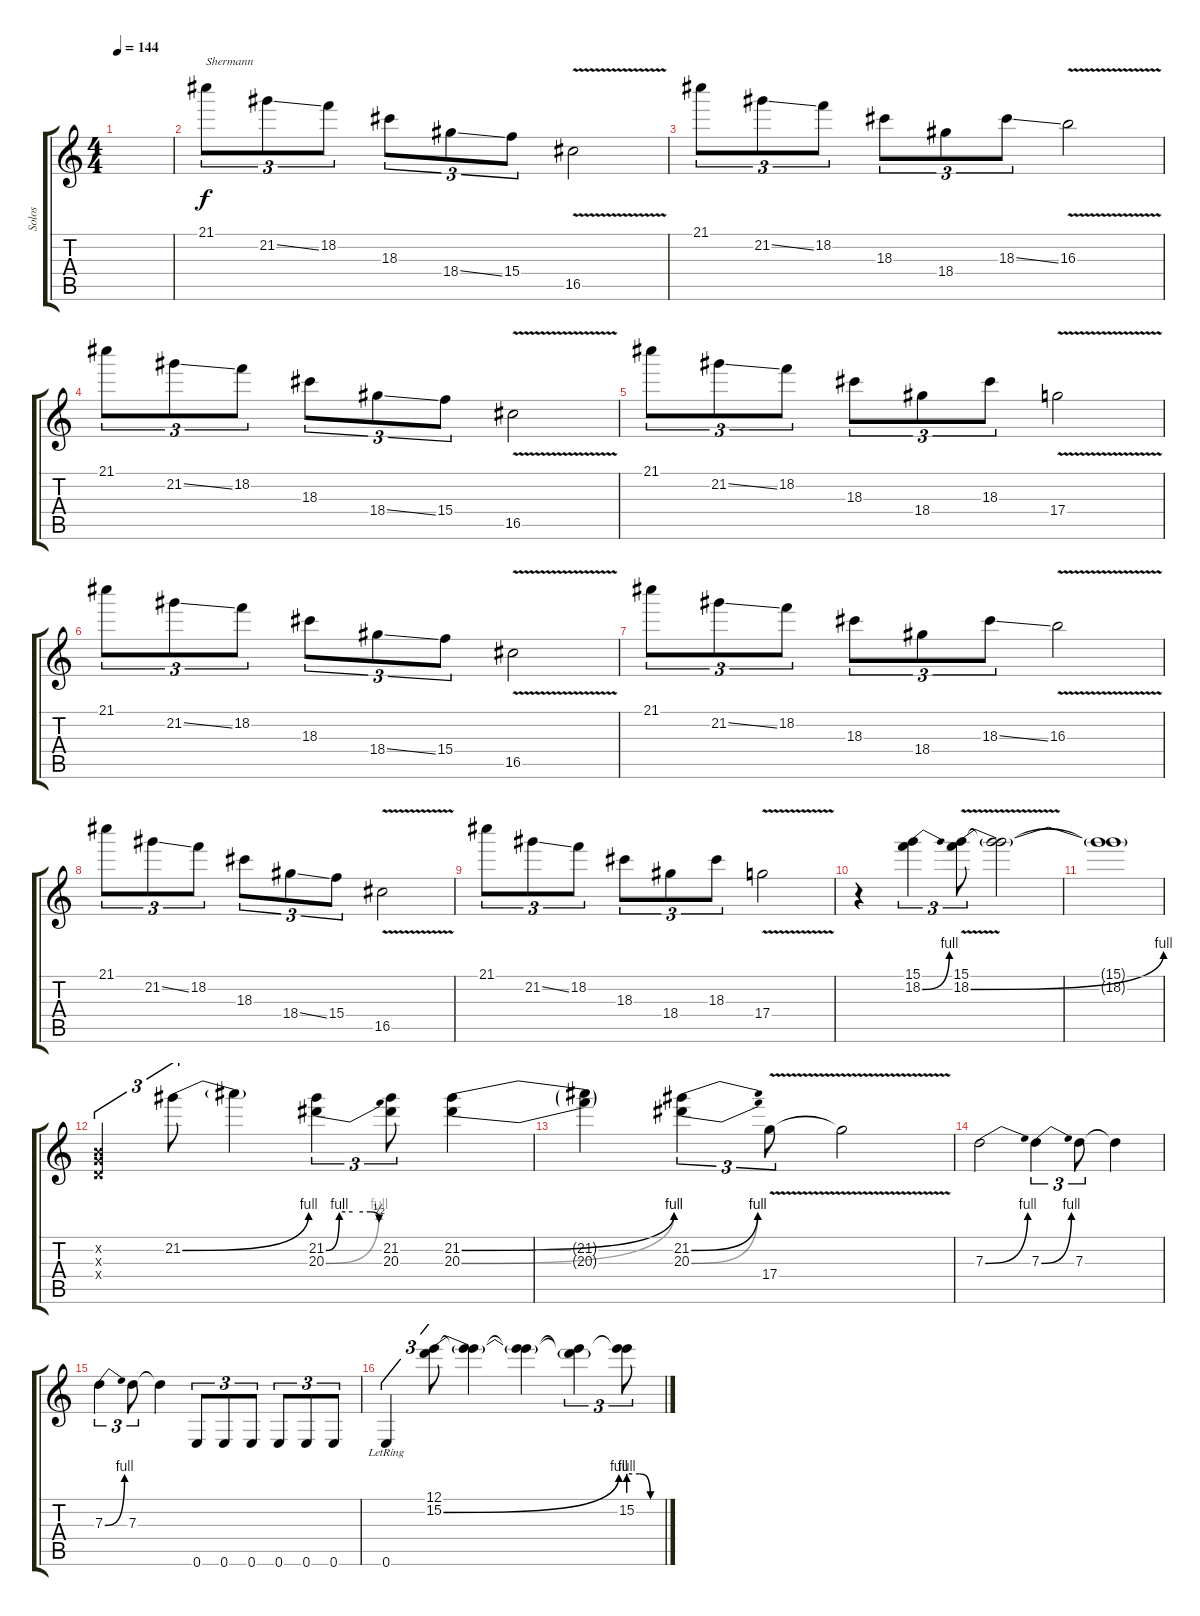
\track ("Solos" "Solos") {instrument overdrivenguitar}
\staff {score tabs}
\tuning (E4 B3 G3 D3 A2 E2) {hide}
\ts (4 4)
\tempo 144
\clef g2
\ks c
|
21.1.8{tu (3 2) txt "Shermann" instrument overdrivenguitar} 21.2{ss}.8{tu (3 2)} 18.2.8{tu (3 2)} 18.3.8{tu (3 2)} 18.4{ss}.8{tu (3 2)} 15.4.8{tu (3 2)} 16.5{v}.2 |
21.1.8{tu (3 2)} 21.2{ss}.8{tu (3 2)} 18.2.8{tu (3 2)} 18.3.8{tu (3 2)} 18.4.8{tu (3 2)} 18.3{ss}.8{tu (3 2)} 16.3{v}.2 |
21.1.8{tu (3 2)} 21.2{ss}.8{tu (3 2)} 18.2.8{tu (3 2)} 18.3.8{tu (3 2)} 18.4{ss}.8{tu (3 2)} 15.4.8{tu (3 2)} 16.5{v}.2 |
21.1.8{tu (3 2)} 21.2{ss}.8{tu (3 2)} 18.2.8{tu (3 2)} 18.3.8{tu (3 2)} 18.4.8{tu (3 2)} 18.3.8{tu (3 2)} 17.4{v}.2 |
21.1.8{tu (3 2)} 21.2{ss}.8{tu (3 2)} 18.2.8{tu (3 2)} 18.3.8{tu (3 2)} 18.4{ss}.8{tu (3 2)} 15.4.8{tu (3 2)} 16.5{v}.2 |
21.1.8{tu (3 2)} 21.2{ss}.8{tu (3 2)} 18.2.8{tu (3 2)} 18.3.8{tu (3 2)} 18.4.8{tu (3 2)} 18.3{ss}.8{tu (3 2)} 16.3{v}.2 |
21.1.8{tu (3 2)} 21.2{ss}.8{tu (3 2)} 18.2.8{tu (3 2)} 18.3.8{tu (3 2)} 18.4{ss}.8{tu (3 2)} 15.4.8{tu (3 2)} 16.5{v}.2 |
21.1.8{tu (3 2)} 21.2{ss}.8{tu (3 2)} 18.2.8{tu (3 2)} 18.3.8{tu (3 2)} 18.4.8{tu (3 2)} 18.3.8{tu (3 2)} 17.4{v}.2 |
r.4 (15.1 18.2{be (bend 0 0 60 4)}).4{tu (3 2)} (15.1 18.2{be (bend 0 0 60 4) v}).8{tu (3 2)} (15.1{t} 18.2{t}).2 |
(15.1{t} 18.2{t}).1 |
(0.2{x} 0.3{x} 0.4{x}).4{tu (3 2)} 21.2{be (bend 0 0 60 4)}.8{tu (3 2)} 21.2{t}.4 (21.2{be (custom 0 0 15 4 30 4 50 4 60 2)} 20.3{be (bend 0 0 60 4)}).4{tu (3 2)} (21.2 20.3).8{tu (3 2)} (21.2{be (bend 0 0 60 4)} 20.3{be (bend 0 0 60 4)}).4 |
(21.2{t} 20.3{t}).4 (21.2{be (bend 0 0 60 4)} 20.3{be (bend 0 0 60 4)}).4{tu (3 2)} 17.4{v}.8{tu (3 2)} 17.4{t}.2 |
7.3{be (bend 0 0 60 4)}.2 7.3{be (bend 0 0 60 4)}.4{tu (3 2)} 7.3.8{tu (3 2)} 7.3{t}.4 |
7.3{be (bend 0 0 60 4)}.4{tu (3 2)} 7.3.8{tu (3 2)} 7.3{t}.4 0.6.8{tu (3 2)} 0.6.8{tu (3 2)} 0.6.8{tu (3 2)} 0.6.8{tu (3 2)} 0.6.8{tu (3 2)} 0.6.8{tu (3 2)} |
0.6{lr}.4{tu (3 2)} (12.1 15.2{be (bend 0 0 60 4)}).8{tu (3 2)} (12.1{t} 15.2{t}).4 (12.1{t} 15.2{t}).4 (12.1{t} 15.2{t}).4{tu (3 2)} (12.1{t} 15.2{be (custom 0 4 20 4 40 0 60 0)}).8{tu (3 2)}
